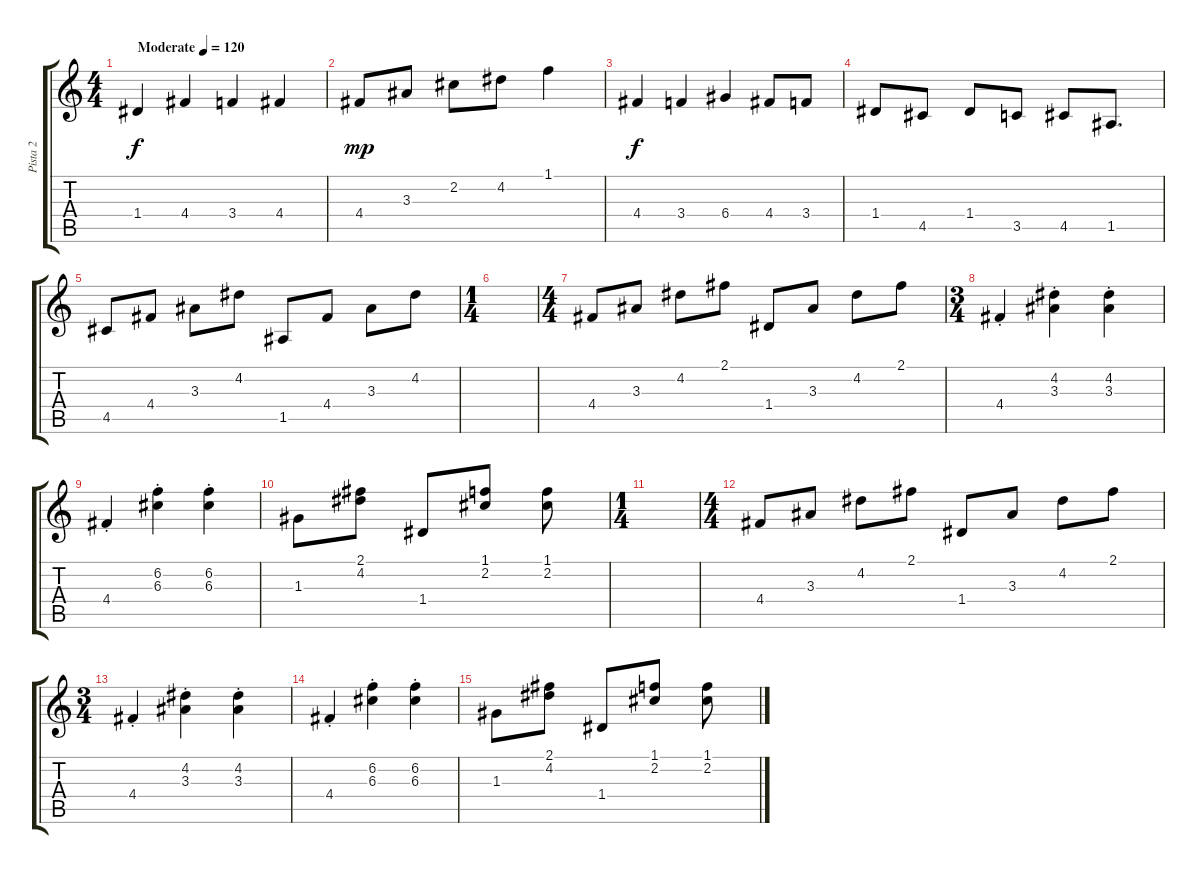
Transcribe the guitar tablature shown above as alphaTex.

\track ("Pista 2" "Pista 2") {instrument acousticguitarsteel}
\staff {score tabs}
\tuning (E4 B3 G3 D3 A2 E2) {hide}
\ts (4 4)
\tempo (120 "Moderate")
\clef g2
\ks c
1.4.4{dy f instrument acousticguitarsteel} 4.4.4 3.4.4 4.4.4 |
4.4.8{dy mp} 3.3.8 2.2.8 4.2.8 1.1.4 |
4.4.4{dy f} 3.4.4 6.4.4 4.4.8 3.4.8 |
1.4.8 4.5.8 1.4.8 3.5.8 4.5.8 1.5.8{d} |
4.5.8 4.4.8 3.3.8 4.2.8 1.5.8 4.4.8 3.3.8 4.2.8 |
\ts (1 4)
|
\ts (4 4)
4.4.8 3.3.8 4.2.8 2.1.8 1.4.8 3.3.8 4.2.8 2.1.8 |
\ts (3 4)
4.4{st}.4 (4.2{st} 3.3{st}).4 (4.2{st} 3.3{st}).4 |
4.4{st}.4 (6.2{st} 6.3{st}).4 (6.2{st} 6.3{st}).4 |
1.3.8 (2.1 4.2).8 1.4.8 (1.1 2.2).8 (1.1 2.2).8 |
\ts (1 4)
|
\ts (4 4)
4.4.8 3.3.8 4.2.8 2.1.8 1.4.8 3.3.8 4.2.8 2.1.8 |
\ts (3 4)
4.4{st}.4 (4.2{st} 3.3{st}).4 (4.2{st} 3.3{st}).4 |
4.4{st}.4 (6.2{st} 6.3{st}).4 (6.2{st} 6.3{st}).4 |
1.3.8 (2.1 4.2).8 1.4.8 (1.1 2.2).8 (1.1 2.2).8
